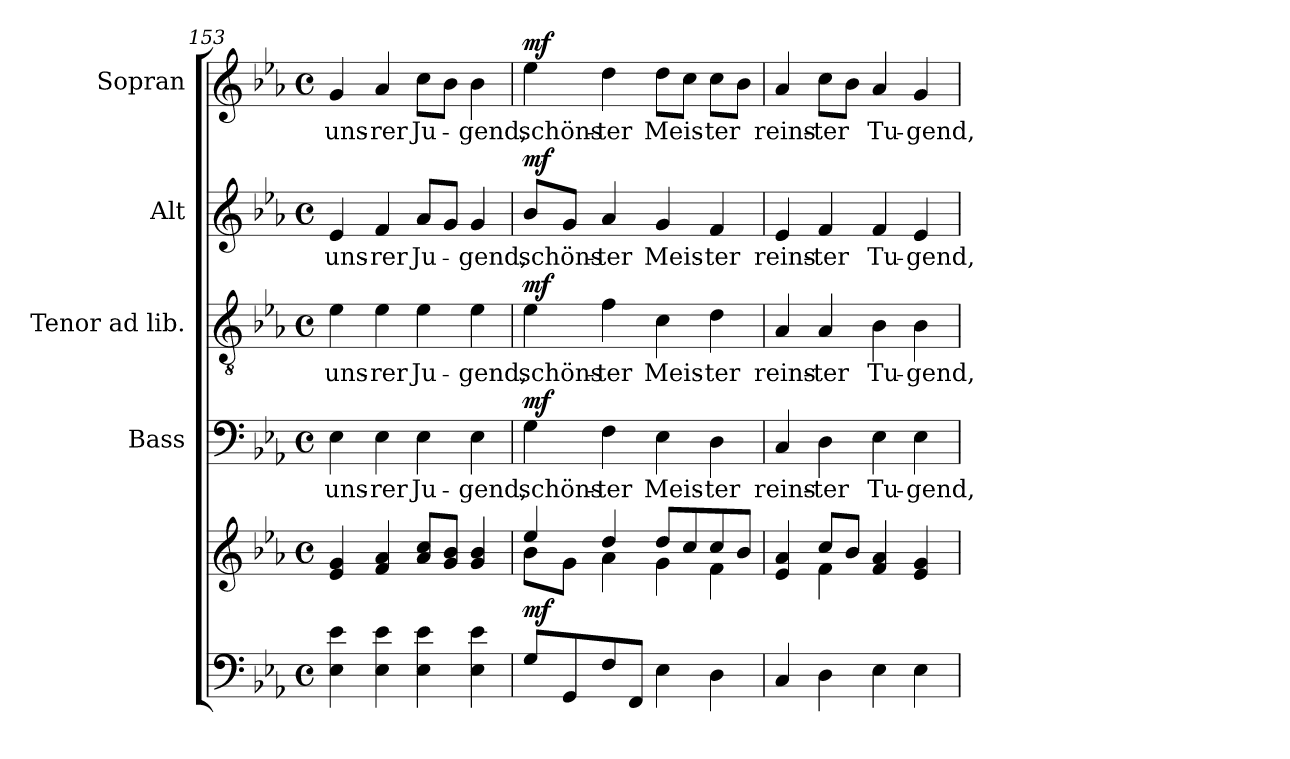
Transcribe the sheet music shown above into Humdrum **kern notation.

**kern	**kern	**dynam	**kern	**text	**dynam	**kern	**text	**dynam	**kern	**text	**dynam	**kern	**text	**dynam
*part5	*part5	*part5	*part4	*part4	*part4	*part3	*part3	*part3	*part2	*part2	*part2	*part1	*part1	*part1
*staff6	*staff5	*staff5/6	*staff4	*staff4	*staff4	*staff3	*staff3	*staff3	*staff2	*staff2	*staff2	*staff1	*staff1	*staff1
*	*	*	*I"Bass	*	*	*I"Tenor ad lib.	*	*	*I"Alt	*	*	*I"Sopran	*	*
*	*	*	*I'B.	*	*	*I'T.	*	*	*I'A.	*	*	*I'S.	*	*
*clefF4	*clefG2	*	*clefF4	*	*	*clefGv2	*	*	*clefG2	*	*	*clefG2	*	*
*k[b-e-a-]	*k[b-e-a-]	*	*k[b-e-a-]	*	*	*k[b-e-a-]	*	*	*k[b-e-a-]	*	*	*k[b-e-a-]	*	*
*E-:	*E-:	*	*E-:	*	*	*E-:	*	*	*E-:	*	*	*E-:	*	*
*M4/4	*M4/4	*	*M4/4	*	*	*M4/4	*	*	*M4/4	*	*	*M4/4	*	*
*met(c)	*met(c)	*	*met(c)	*	*	*met(c)	*	*	*met(c)	*	*	*met(c)	*	*
=153	=153	=153	=153	=153	=153	=153	=153	=153	=153	=153	=153	=153	=153	=153
!	!	!	!	!LO:LY:b	!	!	!LO:LY:b	!	!	!LO:LY:b	!	!	!LO:LY:b	!
4E-\ 4e-\	4e-/ 4g/	.	4E-\	uns-	.	4e-\	uns-	.	4e-/	uns-	.	4g/	uns-	.
!	!	!	!	!LO:LY:b	!	!	!LO:LY:b	!	!	!LO:LY:b	!	!	!LO:LY:b	!
4E-\ 4e-\	4f/ 4a-/	.	4E-\	-rer	.	4e-\	-rer	.	4f/	-rer	.	4a-/	-rer	.
!	!	!	!	!LO:LY:b	!	!	!LO:LY:b	!	!	!LO:LY:b	!	!	!LO:LY:b	!
4E-\ 4e-\	8a-/ 8cc/L	.	4E-\	Ju-	.	4e-\	Ju-	.	8a-/L	Ju-	.	8cc\L	Ju-	.
.	8g/ 8b-/J	.	.	.	.	.	.	.	8g/J	.	.	8b-\J	.	.
!	!	!	!	!LO:LY:b	!	!	!LO:LY:b	!	!	!LO:LY:b	!	!	!LO:LY:b	!
4E-\ 4e-\	4g/ 4b-/	.	4E-\	-gend,	.	4e-\	-gend,	.	4g/	-gend,	.	4b-\	-gend,	.
=154	=154	=154	=154	=154	=154	=154	=154	=154	=154	=154	=154	=154	=154	=154
*	*^	*	*	*	*	*	*	*	*	*	*	*	*	*
!	!	!	!LO:DY:b	!	!LO:LY:b	!LO:DY:a	!	!LO:LY:b	!LO:DY:a	!	!LO:LY:b	!LO:DY:a	!	!LO:LY:b	!LO:DY:a
8G/L	4ee-/	8b-\L	mf	4G\	schöns-	mf	4e-\	schöns-	mf	8b-/L	schöns-	mf	4ee-\	schöns-	mf
8GG/	.	8g\J	.	.	.	.	.	.	.	8g/J	.	.	.	.	.
!	!	!	!	!	!LO:LY:b	!	!	!LO:LY:b	!	!	!LO:LY:b	!	!	!LO:LY:b	!
8F/	4dd/	4a-\	.	4F\	-ter	.	4f\	-ter	.	4a-/	-ter	.	4dd\	-ter	.
8FF/J	.	.	.	.	.	.	.	.	.	.	.	.	.	.	.
!	!	!	!	!	!LO:LY:b	!	!	!LO:LY:b	!	!	!LO:LY:b	!	!	!LO:LY:b	!
4E-\	8dd/L	4g\	.	4E-\	Meis-	.	4c\	Meis-	.	4g/	Meis-	.	8dd\L	Meis-	.
.	8cc/	.	.	.	.	.	.	.	.	.	.	.	8cc\J	.	.
!	!	!	!	!	!LO:LY:b	!	!	!LO:LY:b	!	!	!LO:LY:b	!	!	!LO:LY:b	!
4D\	8cc/	4f\	.	4D\	-ter	.	4d\	-ter	.	4f/	-ter	.	8cc\L	-ter	.
.	8b-/J	.	.	.	.	.	.	.	.	.	.	.	8b-\J	.	.
=155	=155	=155	=155	=155	=155	=155	=155	=155	=155	=155	=155	=155	=155	=155	=155
!	!	!	!	!	!LO:LY:b	!	!	!LO:LY:b	!	!	!LO:LY:b	!	!	!LO:LY:b	!
4C/	4e-/ 4a-/	4ryy	.	4C/	reins-	.	4A-/	reins-	.	4e-/	reins-	.	4a-/	reins-	.
!	!	!	!	!	!LO:LY:b	!	!	!LO:LY:b	!	!	!LO:LY:b	!	!	!LO:LY:b	!
4D\	8cc/L	4f\	.	4D\	-ter	.	4A-/	-ter	.	4f/	-ter	.	8cc\L	-ter	.
.	8b-/J	.	.	.	.	.	.	.	.	.	.	.	8b-\J	.	.
!	!	!	!	!	!LO:LY:b	!	!	!LO:LY:b	!	!	!LO:LY:b	!	!	!LO:LY:b	!
4E-\	4f/ 4a-/	2ryy	.	4E-\	Tu-	.	4B-\	Tu-	.	4f/	Tu-	.	4a-/	Tu-	.
!	!	!	!	!	!LO:LY:b	!	!	!LO:LY:b	!	!	!LO:LY:b	!	!	!LO:LY:b	!
4E-\	4e-/ 4g/	.	.	4E-\	-gend,	.	4B-\	-gend,	.	4e-/	-gend,	.	4g/	-gend,	.
*	*v	*v	*	*	*	*	*	*	*	*	*	*	*	*	*
=	=	=	=	=	=	=	=	=	=	=	=	=	=	=
*-	*-	*-	*-	*-	*-	*-	*-	*-	*-	*-	*-	*-	*-	*-
